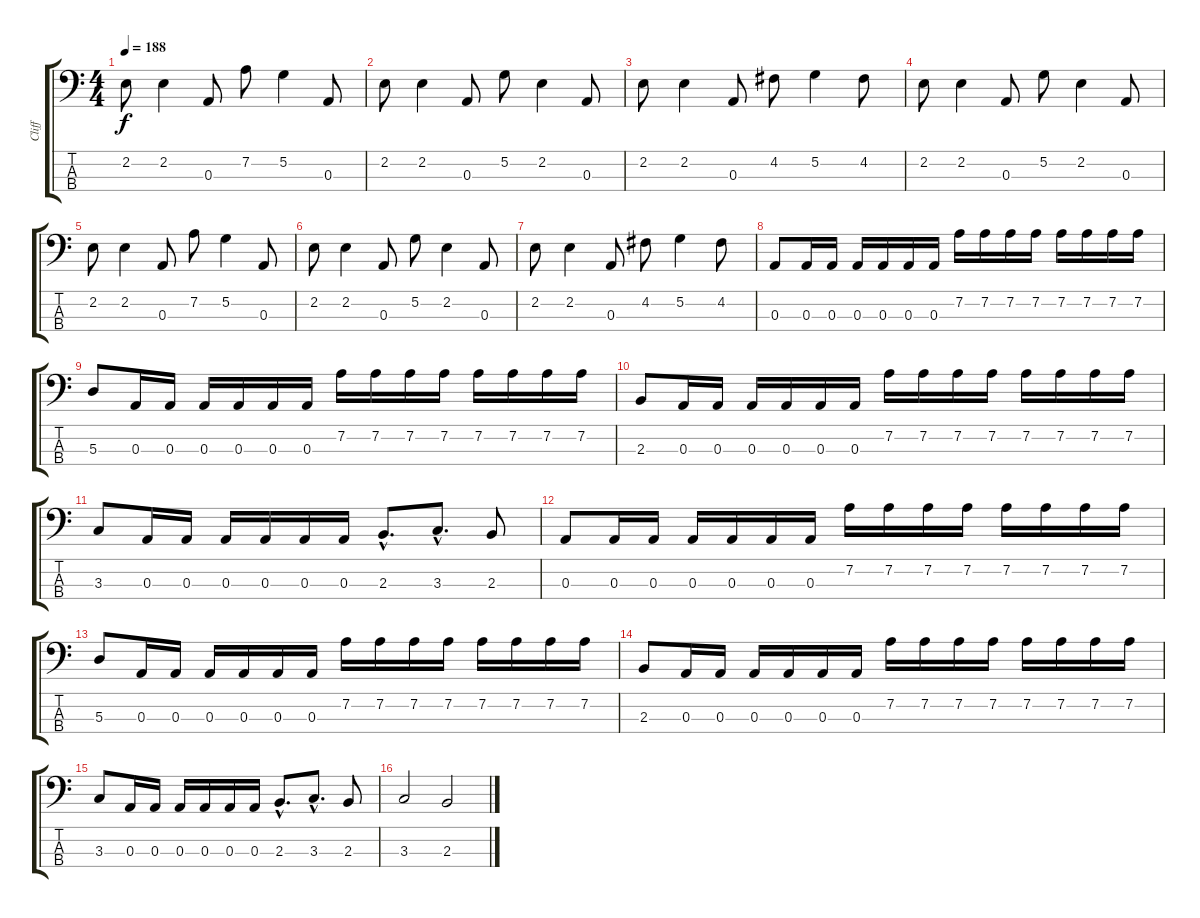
\track ("Cliff" "Cliff") {instrument electricbassfinger}
\staff {score tabs}
\tuning (G2 D2 A1 E1) {hide}
\ts (4 4)
\tempo 188
\clef f4
\ks c
2.2.8{dy f} 2.2.4 0.3.8 7.2.8 5.2.4 0.3.8 |
2.2.8 2.2.4 0.3.8 5.2.8 2.2.4 0.3.8 |
2.2.8 2.2.4 0.3.8 4.2.8 5.2.4 4.2.8 |
2.2.8 2.2.4 0.3.8 5.2.8 2.2.4 0.3.8 |
2.2.8 2.2.4 0.3.8 7.2.8 5.2.4 0.3.8 |
2.2.8 2.2.4 0.3.8 5.2.8 2.2.4 0.3.8 |
2.2.8 2.2.4 0.3.8 4.2.8 5.2.4 4.2.8 |
0.3.8 0.3.16 0.3.16 0.3.16 0.3.16 0.3.16 0.3.16 7.2.16 7.2.16 7.2.16 7.2.16 7.2.16 7.2.16 7.2.16 7.2.16 |
5.3.8 0.3.16 0.3.16 0.3.16 0.3.16 0.3.16 0.3.16 7.2.16 7.2.16 7.2.16 7.2.16 7.2.16 7.2.16 7.2.16 7.2.16 |
2.3.8 0.3.16 0.3.16 0.3.16 0.3.16 0.3.16 0.3.16 7.2.16 7.2.16 7.2.16 7.2.16 7.2.16 7.2.16 7.2.16 7.2.16 |
3.3.8 0.3.16 0.3.16 0.3.16 0.3.16 0.3.16 0.3.16 2.3{hac}.8{d} 3.3{hac}.8{d} 2.3.8 |
0.3.8 0.3.16 0.3.16 0.3.16 0.3.16 0.3.16 0.3.16 7.2.16 7.2.16 7.2.16 7.2.16 7.2.16 7.2.16 7.2.16 7.2.16 |
5.3.8 0.3.16 0.3.16 0.3.16 0.3.16 0.3.16 0.3.16 7.2.16 7.2.16 7.2.16 7.2.16 7.2.16 7.2.16 7.2.16 7.2.16 |
2.3.8 0.3.16 0.3.16 0.3.16 0.3.16 0.3.16 0.3.16 7.2.16 7.2.16 7.2.16 7.2.16 7.2.16 7.2.16 7.2.16 7.2.16 |
3.3.8 0.3.16 0.3.16 0.3.16 0.3.16 0.3.16 0.3.16 2.3{hac}.8{d} 3.3{hac}.8{d} 2.3.8 |
3.3.2 2.3.2
